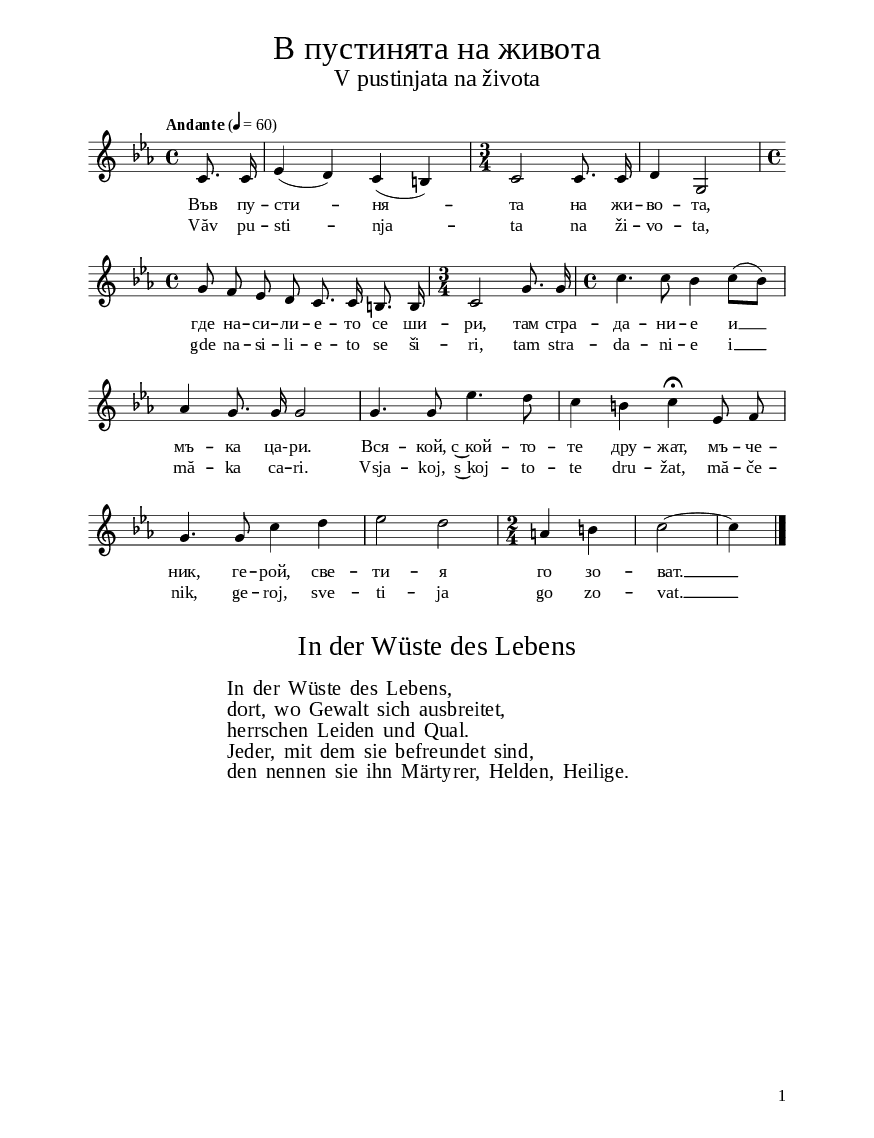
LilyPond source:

\version "2.24.1"

% include paper part and global functions
\include "include/globals.ily"

\bookpart {
  \label #'ref110_2
  \tocItem \markup "В пустинята на живота – V pustinjata na života"
  \include "include/bookpart-paper.ily"
  \score {
    \include "include/score-layout.ily"


    \new Voice \relative c' {

      \clef treble
      \key c \minor
      \time 4/4
      \tempoFunc "Andante" 4 "60"
      \autoBeamOff

      \partial 4

      c8.  c16 | % 2
      es4 (  d4 )  c4 (  b4 ) | % 3
      \time 3/4  | % 3
      c2  c8.  c16 | % 4
      d4  g,2 \break | % 5
      \time 4/4  | % 5
      g'8  f8  es8  d8  c8.
      c16  b8.  b16 | % 6
      \time 3/4  | % 6
      c2  g'8.  g16 | % 7
      \time 4/4  | % 7
      c4.  c8  bes4  c8 ( [
      bes8 ) ] \break | % 8
      as4  g8.  g16  g2 | % 9
      g4.  g8  es'4.  d8 |
      c4  b4  c4 ^\fermata  es,8
      f8 \break | % 11
      g4.  g8  c4  d4 | % 12
      es2  d2 | % 13
      \time 2/4  | % 13
      a4  b4 | % 14
      c2 ~ | % 15
      c4 \bar "|."
    }

    \addlyrics {
      Във пу -- сти -- ня -- та на
      жи -- во -- та, где на -- си -- ли --
      е -- то се ши -- ри, там стра --
      да -- ни -- е и __ мъ -- ка "ца-" --
      ри. Вся -- кой, с~кой -- то -- те
      дру -- жат, мъ -- че -- ник, ге --
      рой, све -- ти -- я го зо -- ват. __}
      \addlyrics {
        Văv pu -- sti -- nja -- ta na
        ži -- vo -- ta, gde na -- si -- li --
        e -- to se ši -- ri, tam stra --
        da -- ni -- e i __ mă -- ka ca --
        ri. Vsja -- koj, s~koj -- to -- te
        dru -- žat, mă -- če -- nik, ge --
        roj, sve -- ti -- ja go zo -- vat. __}

        \header {
          title = \titleFunc "В пустинята на живота" "V pustinjata na života"
        }

        \midi{}

      } % score

      %\markup \dc-one "D.C. al Fine"


      % include foreign translation(s) of the song

      %\pageBreak
      \version "2.24.0"

\markup \fill-line { \fontsize #deTitleFontSize "In der Wüste des Lebens" }
\markup \null
\markup \null
\markup \fontsize #deCoupletFontSize {
  \hspace #12
  \override #`(baseline-skip . ,deCoupletBaselineSkip)

  \column {
      \line { " "  In der Wüste des Lebens,}

 \line { " " dort, wo Gewalt sich ausbreitet,}

 \line { " " herrschen Leiden und Qual.}

 \line { " " Jeder, mit dem sie befreundet sind,}

 \line { " " den nennen sie ihn Märtyrer, Helden, Heilige.}

    }


}


    } % bookpart
